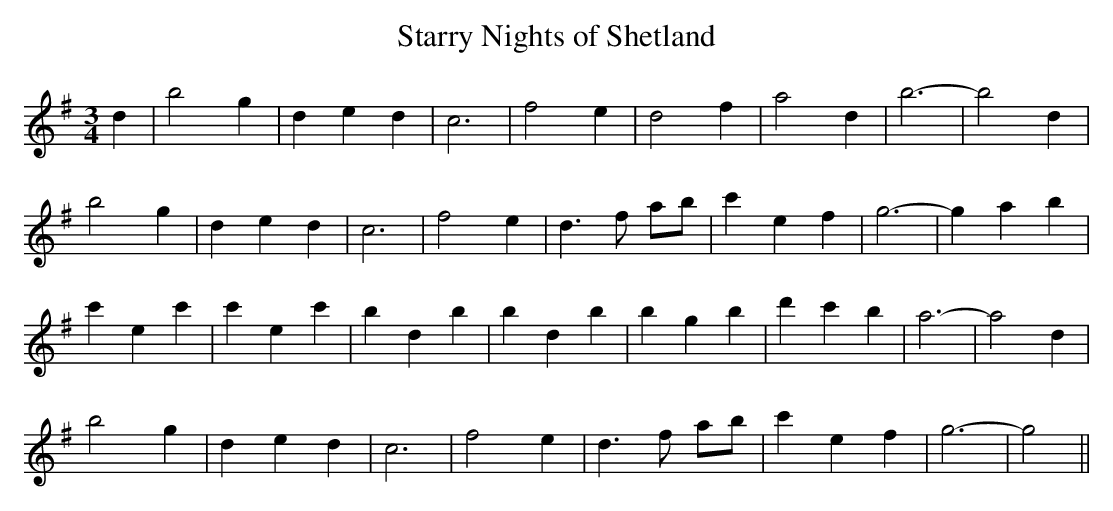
X:1
T:Starry Nights of Shetland
M:3/4
L:1/4
K:G
d|b2 g|ded|c3|f2 e|d2 f|a2 d|b3-|b2 d|
b2 g|ded|c3|f2 e|d>f a/2b/2|c'ef|g3-|gab|
c'ec'|c'ec'|bdb|bdb|bgb|d'c'b|a3-|a2 d|
b2 g|ded|c3|f2 e|d>f a/2b/2|c'ef|g3-|g2||
